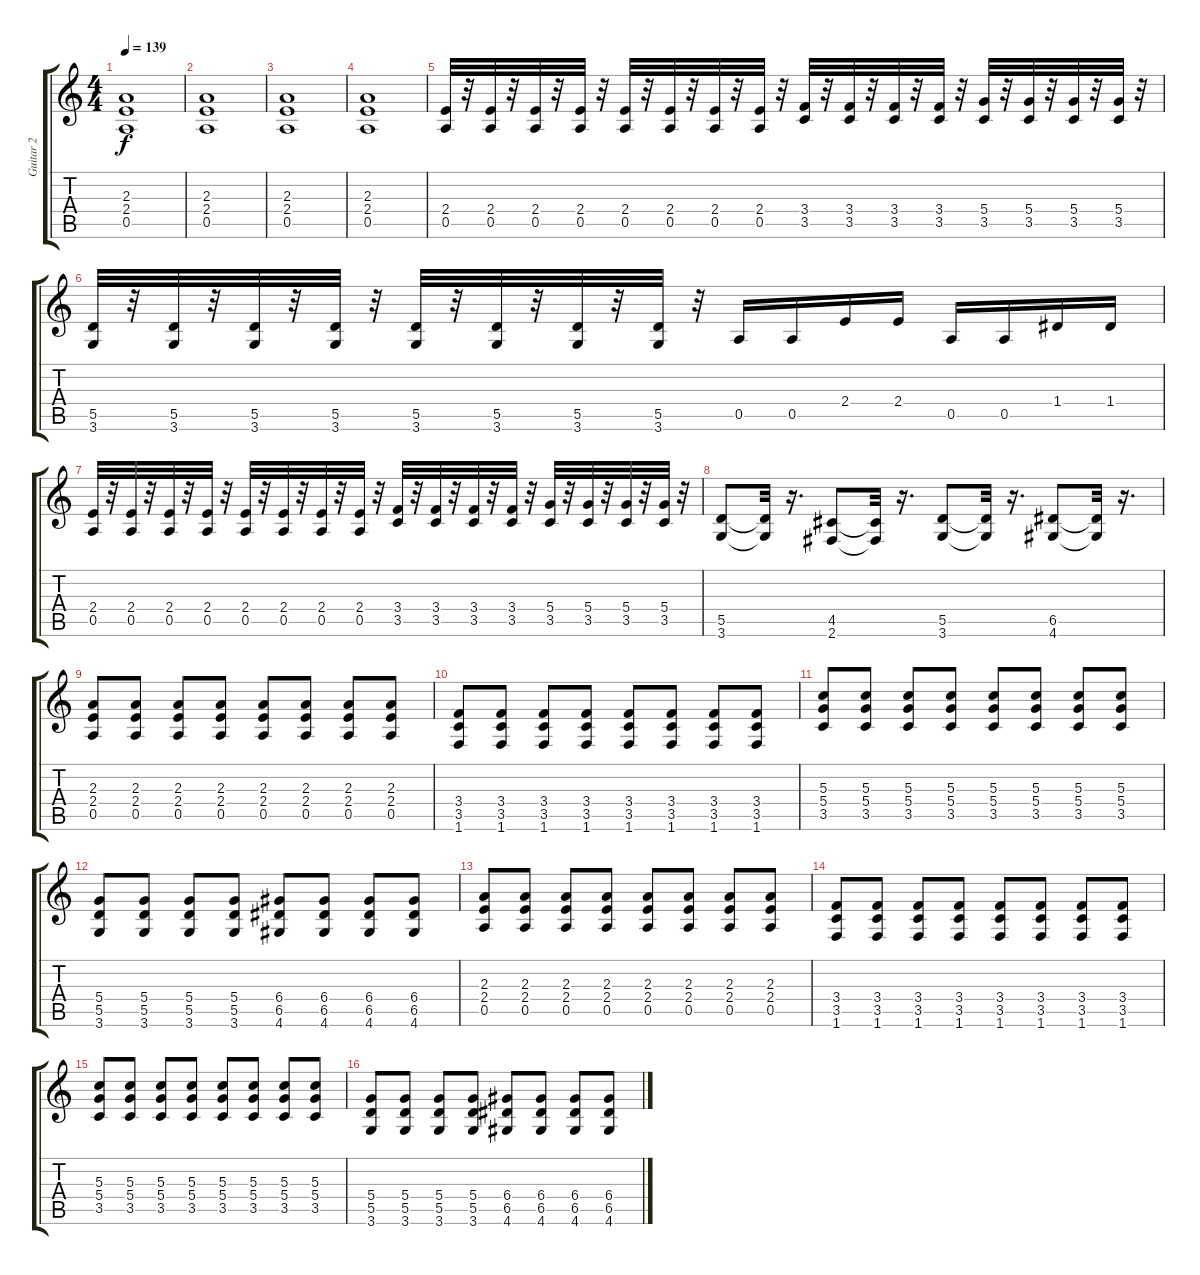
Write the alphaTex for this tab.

\track ("Guitar 2" "Guitar 2") {instrument distortionguitar}
\staff {score tabs}
\tuning (E4 B3 G3 D3 A2 E2) {hide}
\ts (4 4)
\tempo 139
\clef g2
\ks c
(2.3 2.4 0.5).1{dy f} |
(2.3 2.4 0.5).1 |
(2.3 2.4 0.5).1 |
(2.3 2.4 0.5).1 |
(2.4 0.5).32 r.32 (2.4 0.5).32 r.32 (2.4 0.5).32 r.32 (2.4 0.5).32 r.32 (2.4 0.5).32 r.32 (2.4 0.5).32 r.32 (2.4 0.5).32 r.32 (2.4 0.5).32 r.32 (3.4 3.5).32 r.32 (3.4 3.5).32 r.32 (3.4 3.5).32 r.32 (3.4 3.5).32 r.32 (5.4 3.5).32 r.32 (5.4 3.5).32 r.32 (5.4 3.5).32 r.32 (5.4 3.5).32 r.32 |
(5.5 3.6).32 r.32 (5.5 3.6).32 r.32 (5.5 3.6).32 r.32 (5.5 3.6).32 r.32 (5.5 3.6).32 r.32 (5.5 3.6).32 r.32 (5.5 3.6).32 r.32 (5.5 3.6).32 r.32 0.5.16 0.5.16 2.4.16 2.4.16 0.5.16 0.5.16 1.4.16 1.4.16 |
(2.4 0.5).32 r.32 (2.4 0.5).32 r.32 (2.4 0.5).32 r.32 (2.4 0.5).32 r.32 (2.4 0.5).32 r.32 (2.4 0.5).32 r.32 (2.4 0.5).32 r.32 (2.4 0.5).32 r.32 (3.4 3.5).32 r.32 (3.4 3.5).32 r.32 (3.4 3.5).32 r.32 (3.4 3.5).32 r.32 (5.4 3.5).32 r.32 (5.4 3.5).32 r.32 (5.4 3.5).32 r.32 (5.4 3.5).32 r.32 |
(5.5 3.6).8 (5.5{t} 3.6{t}).32 r.16{d} (4.5 2.6).8 (4.5{t} 2.6{t}).32 r.16{d} (5.5 3.6).8 (5.5{t} 3.6{t}).32 r.16{d} (6.5 4.6).8 (6.5{t} 4.6{t}).32 r.16{d} |
(2.3 2.4 0.5).8 (2.3 2.4 0.5).8 (2.3 2.4 0.5).8 (2.3 2.4 0.5).8 (2.3 2.4 0.5).8 (2.3 2.4 0.5).8 (2.3 2.4 0.5).8 (2.3 2.4 0.5).8 |
(3.4 3.5 1.6).8 (3.4 3.5 1.6).8 (3.4 3.5 1.6).8 (3.4 3.5 1.6).8 (3.4 3.5 1.6).8 (3.4 3.5 1.6).8 (3.4 3.5 1.6).8 (3.4 3.5 1.6).8 |
(5.3 5.4 3.5).8 (5.3 5.4 3.5).8 (5.3 5.4 3.5).8 (5.3 5.4 3.5).8 (5.3 5.4 3.5).8 (5.3 5.4 3.5).8 (5.3 5.4 3.5).8 (5.3 5.4 3.5).8 |
(5.4 5.5 3.6).8 (5.4 5.5 3.6).8 (5.4 5.5 3.6).8 (5.4 5.5 3.6).8 (6.4 6.5 4.6).8 (6.4 6.5 4.6).8 (6.4 6.5 4.6).8 (6.4 6.5 4.6).8 |
(2.3 2.4 0.5).8 (2.3 2.4 0.5).8 (2.3 2.4 0.5).8 (2.3 2.4 0.5).8 (2.3 2.4 0.5).8 (2.3 2.4 0.5).8 (2.3 2.4 0.5).8 (2.3 2.4 0.5).8 |
(3.4 3.5 1.6).8 (3.4 3.5 1.6).8 (3.4 3.5 1.6).8 (3.4 3.5 1.6).8 (3.4 3.5 1.6).8 (3.4 3.5 1.6).8 (3.4 3.5 1.6).8 (3.4 3.5 1.6).8 |
(5.3 5.4 3.5).8 (5.3 5.4 3.5).8 (5.3 5.4 3.5).8 (5.3 5.4 3.5).8 (5.3 5.4 3.5).8 (5.3 5.4 3.5).8 (5.3 5.4 3.5).8 (5.3 5.4 3.5).8 |
(5.4 5.5 3.6).8 (5.4 5.5 3.6).8 (5.4 5.5 3.6).8 (5.4 5.5 3.6).8 (6.4 6.5 4.6).8 (6.4 6.5 4.6).8 (6.4 6.5 4.6).8 (6.4 6.5 4.6).8
